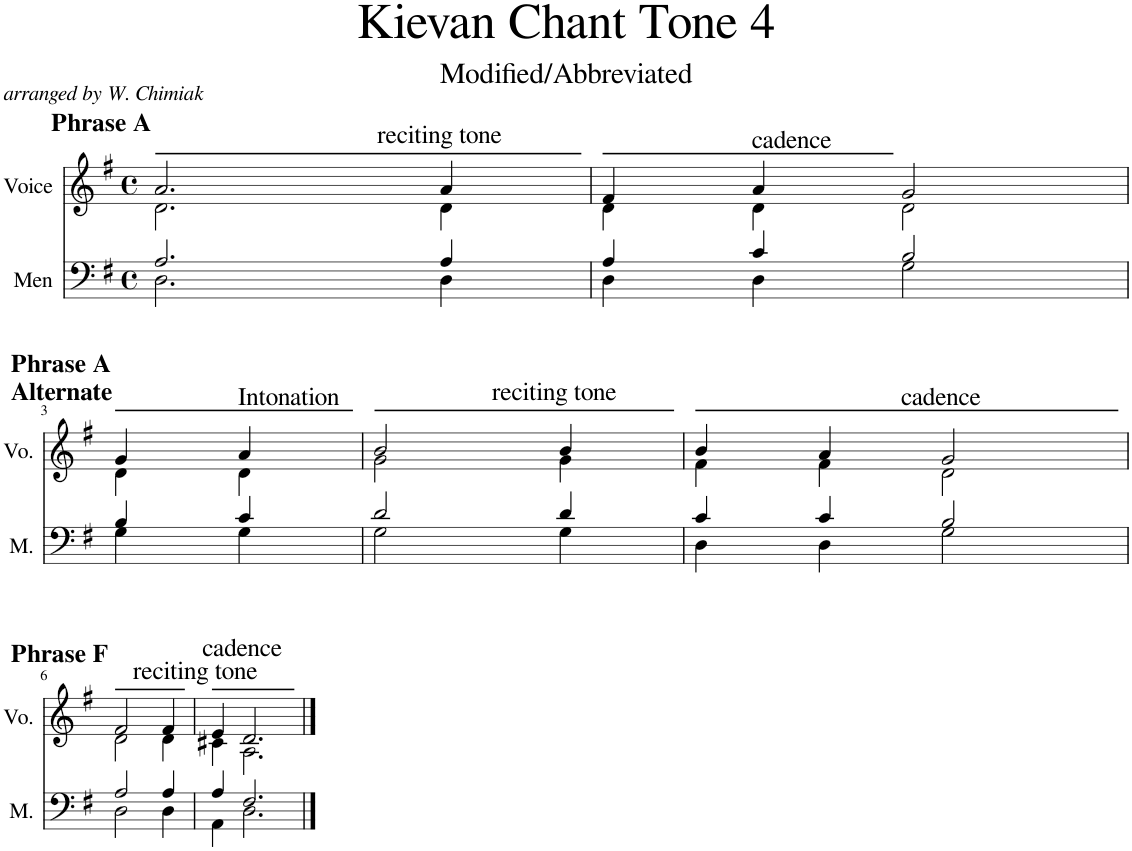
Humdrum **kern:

**kern	**kern
*part2	*part1
*staff2	*staff1
*I"Men	*I"Voice
*I'M.	*I'Vo.
*clefF4	*clefG2
*k[f#]	*k[f#]
*M4/4	*M4/4
*met(c)	*met(c)
=1	=1
*^	*^
!	!	!LO:TX:a:B:t=Phrase A	!
2.A/	2.D\	2.a/	2.d\
!	!	!LO:TX:a:t=reciting tone	!
4A/	4D\	4a/	4d\
=2	=2	=2	=2
4A/	4D\	4f#/	4d\
!	!	!LO:TX:a:t=cadence	!
4c/	4D\	4a/	4d\
2B/	2G\	2g/	2d\
!!LO:LB:g=z	!!
=3	=3	=3	=3
!	!	!LO:TX:a:B:t=Phrase A	!
!	!	!LO:TX:a:t=Alternate	!
4B/	4G\	4g/	4d\
!	!	!LO:TX:a:t=Intonation	!
4c/	4G\	4a/	4d\
=4	=4	=4	=4
2d/	2G\	2b/	2g\
!	!	!LO:TX:a:t=reciting tone	!
4d/	4G\	4b/	4g\
=5	=5	=5	=5
4c/	4D\	4b/	4f#\
4c/	4D\	4a/	4f#\
!	!	!LO:TX:a:t=cadence	!
2B/	2G\	2g/	2d\
!!LO:LB:g=z	!!
=6	=6	=6	=6
!	!	!LO:TX:a:B:t=Phrase F	!
!	!	!LO:TX:a:t=reciting tone	!
2A/	2D\	2f#/	2d\
4A/	4D\	4f#/	4d\
=7	=7	=7	=7
4A/	4AA\	4e/	4c#X\
!	!	!LO:TX:a:t=cadence	!
2.F#/	2.D\	2.d/	2.A\
*v	*v	*	*
*	*v	*v
==	==
*-	*-
